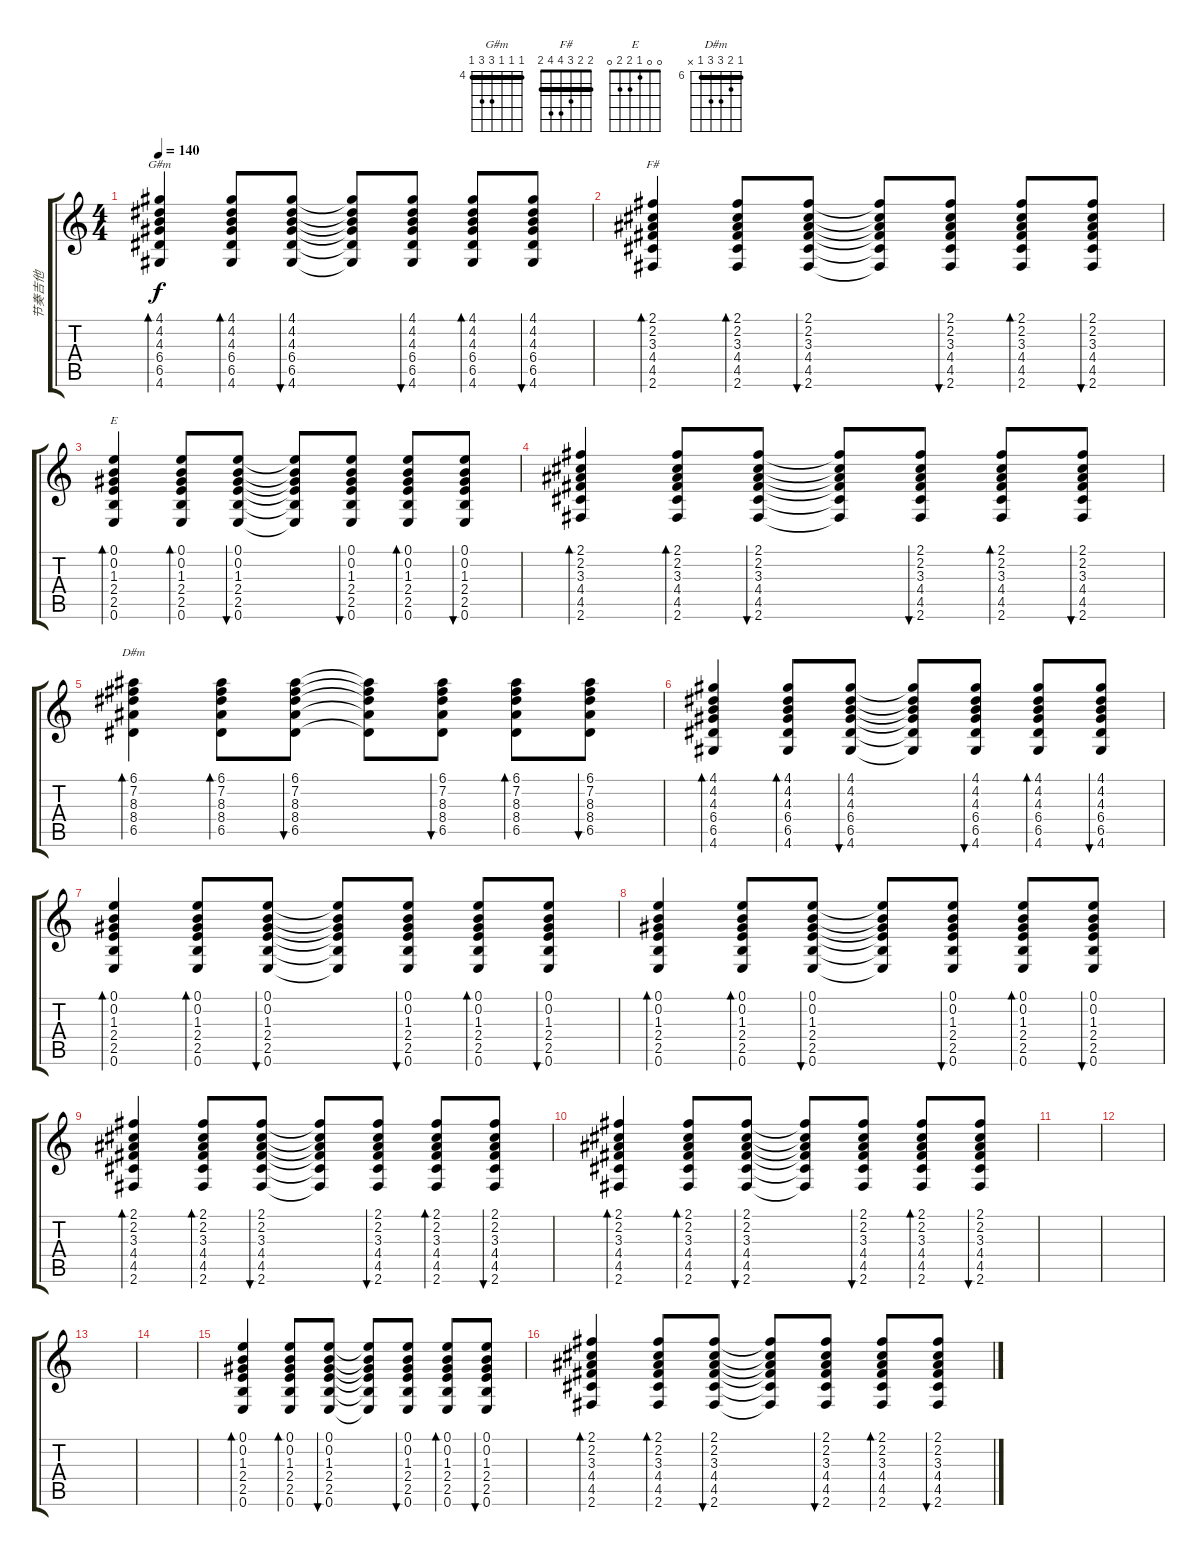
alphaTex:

\track ("节奏吉他" "节奏吉他") {instrument acousticguitarsteel}
\staff {score tabs}
\tuning (E4 B3 G3 D3 A2 E2) {hide}
\chord ("G#m" 4 4 4 6 6 4) {firstfret 4 barre 4}
\chord ("F#" 2 2 3 4 4 2) {barre 2}
\chord ("E" 0 0 1 2 2 0)
\chord ("D#m" 6 7 8 8 6 x) {firstfret 6 barre 6}
\ts (4 4)
\tempo 140
\clef g2
\ks c
(4.1 4.2 4.3 6.4 6.5 4.6).4{bd 120 ch "G#m" dy f} (4.1 4.2 4.3 6.4 6.5 4.6).8{bd 120} (4.1 4.2 4.3 6.4 6.5 4.6).8{bu 120} (4.1{t} 4.2{t} 4.3{t} 6.4{t} 6.5{t} 4.6{t}).8 (4.1 4.2 4.3 6.4 6.5 4.6).8{bu 120} (4.1 4.2 4.3 6.4 6.5 4.6).8{bd 120} (4.1 4.2 4.3 6.4 6.5 4.6).8{bu 120} |
(2.1 2.2 3.3 4.4 4.5 2.6).4{bd 60 ch "F#"} (2.1 2.2 3.3 4.4 4.5 2.6).8{bd 120} (2.1 2.2 3.3 4.4 4.5 2.6).8{bu 120} (2.1{t} 2.2{t} 3.3{t} 4.4{t} 4.5{t} 2.6{t}).8 (2.1 2.2 3.3 4.4 4.5 2.6).8{bu 120} (2.1 2.2 3.3 4.4 4.5 2.6).8{bd 120} (2.1 2.2 3.3 4.4 4.5 2.6).8{bu 120} |
(0.1 0.2 1.3 2.4 2.5 0.6).4{bd 60 ch "E"} (0.1 0.2 1.3 2.4 2.5 0.6).8{bd 60} (0.1 0.2 1.3 2.4 2.5 0.6).8{bu 60} (0.1{t} 0.2{t} 1.3{t} 2.4{t} 2.5{t} 0.6{t}).8 (0.1 0.2 1.3 2.4 2.5 0.6).8{bu 60} (0.1 0.2 1.3 2.4 2.5 0.6).8{bd 60} (0.1 0.2 1.3 2.4 2.5 0.6).8{bu 60} |
(2.1 2.2 3.3 4.4 4.5 2.6).4{bd 60} (2.1 2.2 3.3 4.4 4.5 2.6).8{bd 120} (2.1 2.2 3.3 4.4 4.5 2.6).8{bu 120} (2.1{t} 2.2{t} 3.3{t} 4.4{t} 4.5{t} 2.6{t}).8 (2.1 2.2 3.3 4.4 4.5 2.6).8{bu 120} (2.1 2.2 3.3 4.4 4.5 2.6).8{bd 120} (2.1 2.2 3.3 4.4 4.5 2.6).8{bu 120} |
(6.1 7.2 8.3 8.4 6.5).4{bd 120 ch "D#m"} (6.1 7.2 8.3 8.4 6.5).8{bd 120} (6.1 7.2 8.3 8.4 6.5).8{bu 120} (6.1{t} 7.2{t} 8.3{t} 8.4{t} 6.5{t}).8 (6.1 7.2 8.3 8.4 6.5).8{bu 120} (6.1 7.2 8.3 8.4 6.5).8{bd 120} (6.1 7.2 8.3 8.4 6.5).8{bu 120} |
(4.1 4.2 4.3 6.4 6.5 4.6).4{bd 120} (4.1 4.2 4.3 6.4 6.5 4.6).8{bd 120} (4.1 4.2 4.3 6.4 6.5 4.6).8{bu 120} (4.1{t} 4.2{t} 4.3{t} 6.4{t} 6.5{t} 4.6{t}).8 (4.1 4.2 4.3 6.4 6.5 4.6).8{bu 120} (4.1 4.2 4.3 6.4 6.5 4.6).8{bd 120} (4.1 4.2 4.3 6.4 6.5 4.6).8{bu 120} |
(0.1 0.2 1.3 2.4 2.5 0.6).4{bd 60} (0.1 0.2 1.3 2.4 2.5 0.6).8{bd 60} (0.1 0.2 1.3 2.4 2.5 0.6).8{bu 60} (0.1{t} 0.2{t} 1.3{t} 2.4{t} 2.5{t} 0.6{t}).8 (0.1 0.2 1.3 2.4 2.5 0.6).8{bu 60} (0.1 0.2 1.3 2.4 2.5 0.6).8{bd 60} (0.1 0.2 1.3 2.4 2.5 0.6).8{bu 60} |
(0.1 0.2 1.3 2.4 2.5 0.6).4{bd 60} (0.1 0.2 1.3 2.4 2.5 0.6).8{bd 60} (0.1 0.2 1.3 2.4 2.5 0.6).8{bu 60} (0.1{t} 0.2{t} 1.3{t} 2.4{t} 2.5{t} 0.6{t}).8 (0.1 0.2 1.3 2.4 2.5 0.6).8{bu 60} (0.1 0.2 1.3 2.4 2.5 0.6).8{bd 60} (0.1 0.2 1.3 2.4 2.5 0.6).8{bu 60} |
(2.1 2.2 3.3 4.4 4.5 2.6).4{bd 60} (2.1 2.2 3.3 4.4 4.5 2.6).8{bd 120} (2.1 2.2 3.3 4.4 4.5 2.6).8{bu 120} (2.1{t} 2.2{t} 3.3{t} 4.4{t} 4.5{t} 2.6{t}).8 (2.1 2.2 3.3 4.4 4.5 2.6).8{bu 120} (2.1 2.2 3.3 4.4 4.5 2.6).8{bd 120} (2.1 2.2 3.3 4.4 4.5 2.6).8{bu 120} |
(2.1 2.2 3.3 4.4 4.5 2.6).4{bd 60} (2.1 2.2 3.3 4.4 4.5 2.6).8{bd 120} (2.1 2.2 3.3 4.4 4.5 2.6).8{bu 120} (2.1{t} 2.2{t} 3.3{t} 4.4{t} 4.5{t} 2.6{t}).8 (2.1 2.2 3.3 4.4 4.5 2.6).8{bu 120} (2.1 2.2 3.3 4.4 4.5 2.6).8{bd 120} (2.1 2.2 3.3 4.4 4.5 2.6).8{bu 120} |
|
|
|
|
(0.1 0.2 1.3 2.4 2.5 0.6).4{bd 60} (0.1 0.2 1.3 2.4 2.5 0.6).8{bd 60} (0.1 0.2 1.3 2.4 2.5 0.6).8{bu 60} (0.1{t} 0.2{t} 1.3{t} 2.4{t} 2.5{t} 0.6{t}).8 (0.1 0.2 1.3 2.4 2.5 0.6).8{bu 60} (0.1 0.2 1.3 2.4 2.5 0.6).8{bd 60} (0.1 0.2 1.3 2.4 2.5 0.6).8{bu 60} |
(2.1 2.2 3.3 4.4 4.5 2.6).4{bd 60} (2.1 2.2 3.3 4.4 4.5 2.6).8{bd 120} (2.1 2.2 3.3 4.4 4.5 2.6).8{bu 120} (2.1{t} 2.2{t} 3.3{t} 4.4{t} 4.5{t} 2.6{t}).8 (2.1 2.2 3.3 4.4 4.5 2.6).8{bu 120} (2.1 2.2 3.3 4.4 4.5 2.6).8{bd 120} (2.1 2.2 3.3 4.4 4.5 2.6).8{bu 120}
